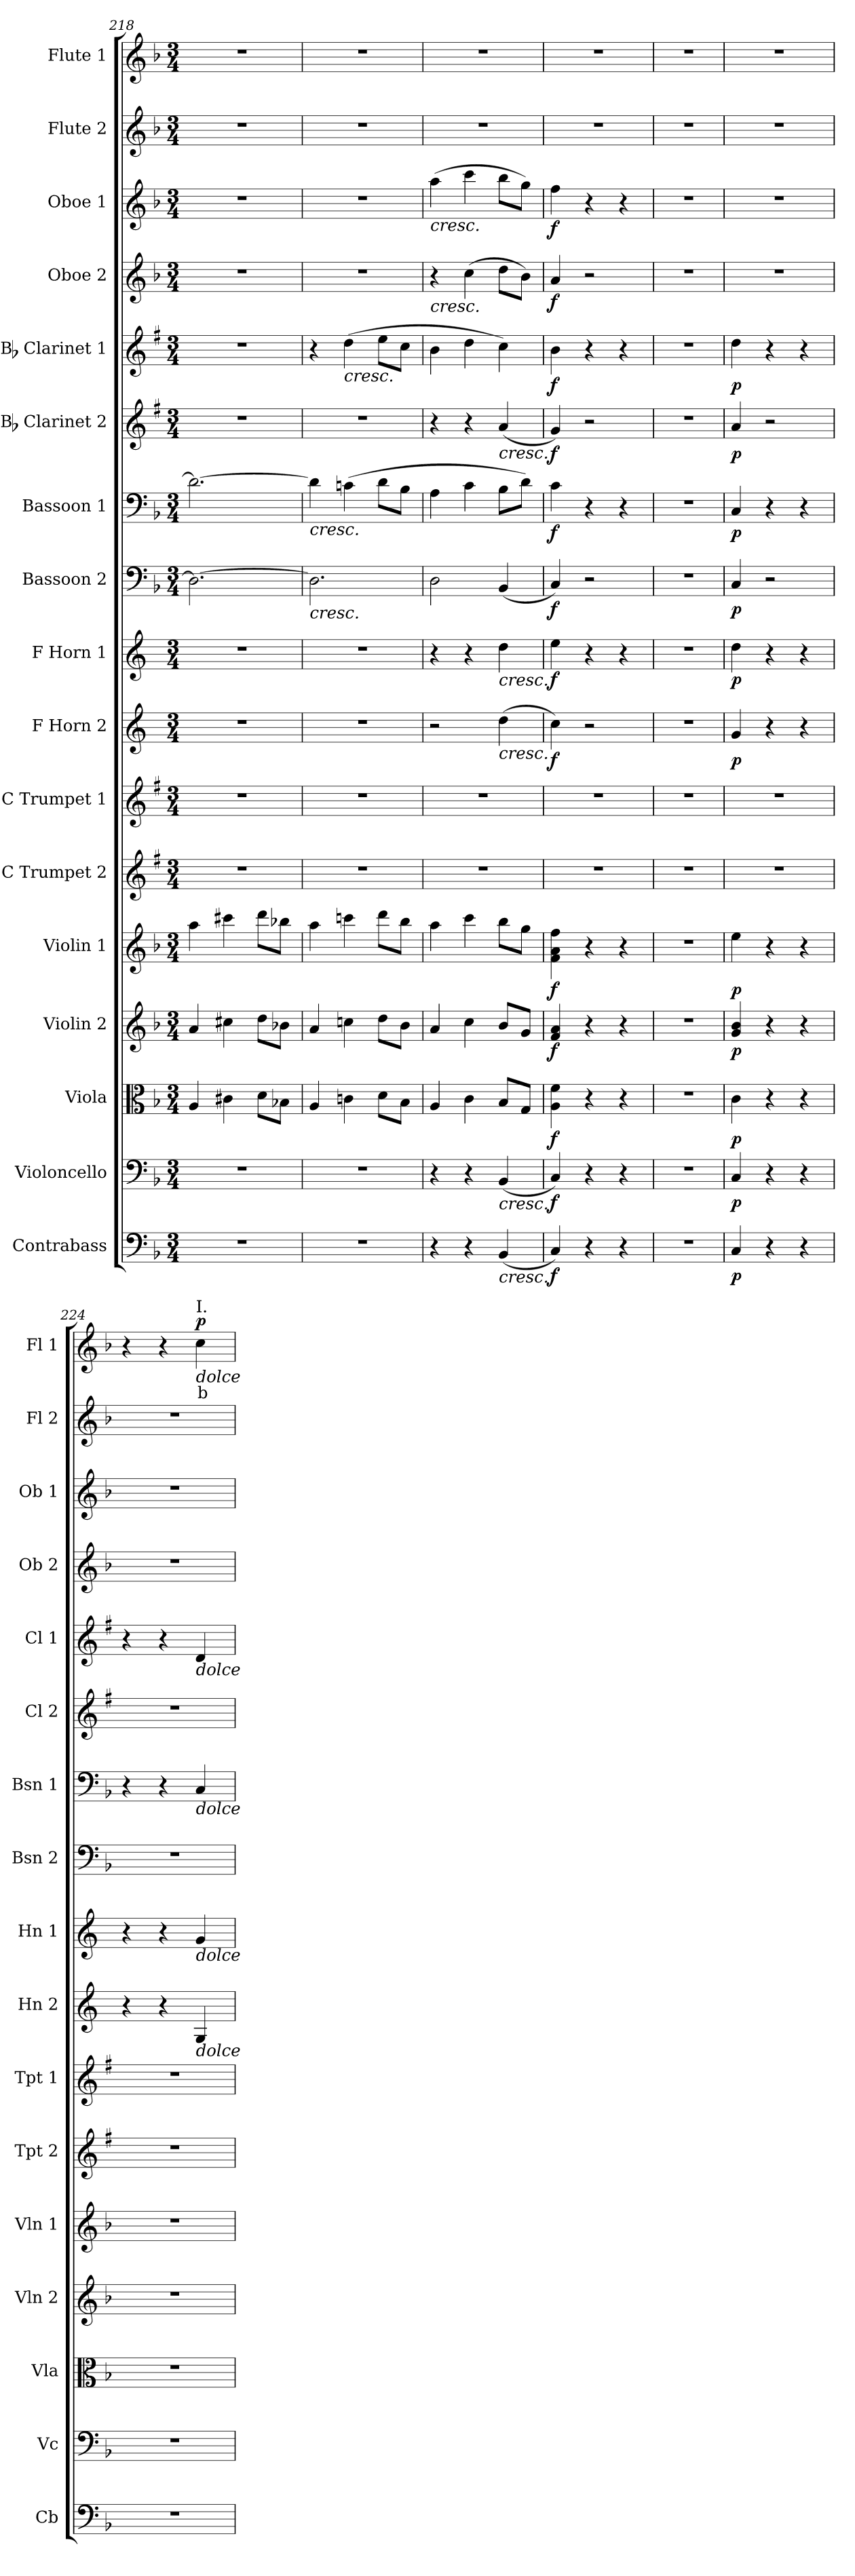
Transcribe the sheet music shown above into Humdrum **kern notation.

**kern	**dynam	**kern	**dynam	**kern	**dynam	**kern	**dynam	**kern	**dynam	**kern	**kern	**kern	**dynam	**kern	**dynam	**kern	**dynam	**kern	**dynam	**kern	**dynam	**kern	**dynam	**kern	**dynam	**kern	**dynam	**kern	**kern	**text	**dynam
*part17	*part17	*part16	*part16	*part15	*part15	*part14	*part14	*part13	*part13	*part12	*part11	*part10	*part10	*part9	*part9	*part8	*part8	*part7	*part7	*part6	*part6	*part5	*part5	*part4	*part4	*part3	*part3	*part2	*part1	*part1	*part1
*staff17	*staff17	*staff16	*staff16	*staff15	*staff15	*staff14	*staff14	*staff13	*staff13	*staff12	*staff11	*staff10	*staff10	*staff9	*staff9	*staff8	*staff8	*staff7	*staff7	*staff6	*staff6	*staff5	*staff5	*staff4	*staff4	*staff3	*staff3	*staff2	*staff1	*staff1	*staff1
*I"Contrabass	*	*I"Violoncello	*	*I"Viola	*	*I"Violin 2	*	*I"Violin 1	*	*I"C Trumpet 2	*I"C Trumpet 1	*I"F Horn 2	*	*I"F Horn 1	*	*I"Bassoon 2	*	*I"Bassoon 1	*	*I"Bb Clarinet 2	*	*I"Bb Clarinet 1	*	*I"Oboe  2	*	*I"Oboe 1	*	*I"Flute 2	*I"Flute 1	*	*
*I'Cb	*	*I'Vc	*	*I'Vla	*	*I'Vln 2	*	*I'Vln 1	*	*I'Tpt 2	*I'Tpt 1	*I'Hn 2	*	*I'Hn 1	*	*I'Bsn 2	*	*I'Bsn 1	*	*I'Cl 2	*	*I'Cl 1	*	*I'Ob 2	*	*I'Ob 1	*	*I'Fl 2	*I'Fl 1	*	*
*clefF4	*	*clefF4	*	*clefC3	*	*clefG2	*	*clefG2	*	*clefG2	*clefG2	*clefG2	*	*clefG2	*	*clefF4	*	*clefF4	*	*clefG2	*	*clefG2	*	*clefG2	*	*clefG2	*	*clefG2	*clefG2	*	*
*ITrd7c12	*	*	*	*	*	*	*	*	*	*ITrd1c2	*ITrd1c2	*ITrd4c7	*	*ITrd4c7	*	*	*	*	*	*ITrd1c2	*	*ITrd1c2	*	*	*	*	*	*	*	*	*
*k[b-]	*	*k[b-]	*	*k[b-]	*	*k[b-]	*	*k[b-]	*	*k[b-]	*k[b-]	*k[b-]	*	*k[b-]	*	*k[b-]	*	*k[b-]	*	*k[b-]	*	*k[b-]	*	*k[b-]	*	*k[b-]	*	*k[b-]	*k[b-]	*	*
*M3/4	*	*M3/4	*	*M3/4	*	*M3/4	*	*M3/4	*	*M3/4	*M3/4	*M3/4	*	*M3/4	*	*M3/4	*	*M3/4	*	*M3/4	*	*M3/4	*	*M3/4	*	*M3/4	*	*M3/4	*M3/4	*	*
=218	=218	=218	=218	=218	=218	=218	=218	=218	=218	=218	=218	=218	=218	=218	=218	=218	=218	=218	=218	=218	=218	=218	=218	=218	=218	=218	=218	=218	=218	=218	=218
2.r	.	2.r	.	4A/	.	4a/	.	4aa\	.	2.r	2.r	2.r	.	2.r	.	2.D\_	.	2.d\_	.	2.r	.	2.r	.	2.r	.	2.r	.	2.r	2.r	.	.
.	.	.	.	4c#X\	.	4cc#X\	.	4ccc#X\	.	.	.	.	.	.	.	.	.	.	.	.	.	.	.	.	.	.	.	.	.	.	.
.	.	.	.	8d\L	.	8dd\L	.	8ddd\L	.	.	.	.	.	.	.	.	.	.	.	.	.	.	.	.	.	.	.	.	.	.	.
.	.	.	.	8B-X\J	.	8b-X\J	.	8bb-X\J	.	.	.	.	.	.	.	.	.	.	.	.	.	.	.	.	.	.	.	.	.	.	.
=219	=219	=219	=219	=219	=219	=219	=219	=219	=219	=219	=219	=219	=219	=219	=219	=219	=219	=219	=219	=219	=219	=219	=219	=219	=219	=219	=219	=219	=219	=219	=219
!	!	!	!	!	!	!	!	!	!	!	!	!	!	!	!	!	!	!LO:TX:b:i:t=cresc.	!	!	!	!	!	!	!	!	!	!	!	!	!
!	!	!	!	!	!	!	!	!	!	!	!	!	!	!	!	!LO:TX:b:i:t=cresc.	!	!	!	!	!	!	!	!	!	!	!	!	!	!	!
2.r	.	2.r	.	4A/	.	4a/	.	4aa\	.	2.r	2.r	2.r	.	2.r	.	2.D\]	.	4d\]	.	2.r	.	4r	.	2.r	.	2.r	.	2.r	2.r	.	.
!	!	!	!	!	!	!	!	!	!	!	!	!	!	!	!	!	!	!	!	!	!	!LO:TX:b:i:t=cresc.	!	!	!	!	!	!	!	!	!
.	.	.	.	4cn\	.	4ccn\	.	4cccn\	.	.	.	.	.	.	.	.	.	(4cn\	.	.	.	(4cc\	.	.	.	.	.	.	.	.	.
.	.	.	.	8d\L	.	8dd\L	.	8ddd\L	.	.	.	.	.	.	.	.	.	8d\L	.	.	.	8dd\L	.	.	.	.	.	.	.	.	.
.	.	.	.	8B-\J	.	8b-\J	.	8bb-\J	.	.	.	.	.	.	.	.	.	8B-\J	.	.	.	8b-\J	.	.	.	.	.	.	.	.	.
=220	=220	=220	=220	=220	=220	=220	=220	=220	=220	=220	=220	=220	=220	=220	=220	=220	=220	=220	=220	=220	=220	=220	=220	=220	=220	=220	=220	=220	=220	=220	=220
!	!	!	!	!	!	!	!	!	!	!	!	!	!	!	!	!	!	!	!	!	!	!	!	!	!	!LO:TX:b:i:t=cresc.	!	!	!	!	!
!	!	!	!	!	!	!	!	!	!	!	!	!	!	!	!	!	!	!	!	!	!	!	!	!LO:TX:b:i:t=cresc.	!	!	!	!	!	!	!
4r	.	4r	.	4A/	.	4a/	.	4aa\	.	2.r	2.r	2r	.	4r	.	2D\	.	4A\	.	4r	.	4a\	.	4r	.	(4aa\	.	2.r	2.r	.	.
4r	.	4r	.	4c\	.	4cc\	.	4ccc\	.	.	.	.	.	4r	.	.	.	4c\	.	4r	.	4cc\	.	(4cc\	.	4ccc\	.	.	.	.	.
!	!	!	!	!	!	!	!	!	!	!	!	!	!	!	!	!	!	!	!	!LO:TX:b:i:t=cresc.	!	!	!	!	!	!	!	!	!	!	!
!	!	!	!	!	!	!	!	!	!	!	!	!	!	!LO:TX:b:i:t=cresc.	!	!	!	!	!	!	!	!	!	!	!	!	!	!	!	!	!
!	!	!	!	!	!	!	!	!	!	!	!	!LO:TX:b:i:t=cresc.	!	!	!	!	!	!	!	!	!	!	!	!	!	!	!	!	!	!	!
!	!	!LO:TX:b:i:t=cresc.	!	!	!	!	!	!	!	!	!	!	!	!	!	!	!	!	!	!	!	!	!	!	!	!	!	!	!	!	!
!LO:TX:b:i:t=cresc.	!	!	!	!	!	!	!	!	!	!	!	!	!	!	!	!	!	!	!	!	!	!	!	!	!	!	!	!	!	!	!
(4BBB-/	.	(4BB-/	.	8B-/L	.	8b-/L	.	8bb-\L	.	.	.	(4g\	.	4g\	.	(4BB-/	.	8B-\L	.	(4g/	.	4b-\)	.	8dd\L	.	8bb-\L	.	.	.	.	.
.	.	.	.	8G/J	.	8g/J	.	8gg\J	.	.	.	.	.	.	.	.	.	8d\J)	.	.	.	.	.	8b-\J)	.	8gg\J)	.	.	.	.	.
=221	=221	=221	=221	=221	=221	=221	=221	=221	=221	=221	=221	=221	=221	=221	=221	=221	=221	=221	=221	=221	=221	=221	=221	=221	=221	=221	=221	=221	=221	=221	=221
!	!LO:DY:b	!	!LO:DY:b	!	!LO:DY:b	!	!LO:DY:b	!	!LO:DY:b	!	!	!	!LO:DY:b	!	!LO:DY:b	!	!LO:DY:b	!	!LO:DY:b	!	!LO:DY:b	!	!LO:DY:b	!	!LO:DY:b	!	!LO:DY:b	!	!	!	!
4CC/)	f	4C/)	f	4A\ 4f\	f	4f/ 4a/	f	4f\ 4a\ 4ff\	f	2.r	2.r	4f\)	f	4a\	f	4C/)	f	4c\	f	4f/)	f	4a\	f	4a/	f	4ff\	f	2.r	2.r	.	.
4r	.	4r	.	4r	.	4r	.	4r	.	.	.	2r	.	4r	.	2r	.	4r	.	2r	.	4r	.	2r	.	4r	.	.	.	.	.
4r	.	4r	.	4r	.	4r	.	4r	.	.	.	.	.	4r	.	.	.	4r	.	.	.	4r	.	.	.	4r	.	.	.	.	.
=222	=222	=222	=222	=222	=222	=222	=222	=222	=222	=222	=222	=222	=222	=222	=222	=222	=222	=222	=222	=222	=222	=222	=222	=222	=222	=222	=222	=222	=222	=222	=222
2.r	.	2.r	.	2.r	.	2.r	.	2.r	.	2.r	2.r	2.r	.	2.r	.	2.r	.	2.r	.	2.r	.	2.r	.	2.r	.	2.r	.	2.r	2.r	.	.
!!LO:PB:g=z
=223	=223	=223	=223	=223	=223	=223	=223	=223	=223	=223	=223	=223	=223	=223	=223	=223	=223	=223	=223	=223	=223	=223	=223	=223	=223	=223	=223	=223	=223	=223	=223
!	!LO:DY:b	!	!LO:DY:b	!	!LO:DY:b	!	!LO:DY:b	!	!LO:DY:b	!	!	!	!LO:DY:b	!	!LO:DY:b	!	!LO:DY:b	!	!LO:DY:b	!	!LO:DY:b	!	!LO:DY:b	!	!	!	!	!	!	!	!
4CC/	p	4C/	p	4c\	p	4g/ 4b-/	p	4ee\	p	2.r	2.r	4c/	p	4g\	p	4C/	p	4C/	p	4g/	p	4cc\	p	2.r	.	2.r	.	2.r	2.r	.	.
4r	.	4r	.	4r	.	4r	.	4r	.	.	.	4r	.	4r	.	2r	.	4r	.	2r	.	4r	.	.	.	.	.	.	.	.	.
4r	.	4r	.	4r	.	4r	.	4r	.	.	.	4r	.	4r	.	.	.	4r	.	.	.	4r	.	.	.	.	.	.	.	.	.
=224	=224	=224	=224	=224	=224	=224	=224	=224	=224	=224	=224	=224	=224	=224	=224	=224	=224	=224	=224	=224	=224	=224	=224	=224	=224	=224	=224	=224	=224	=224	=224
2.r	.	2.r	.	2.r	.	2.r	.	2.r	.	2.r	2.r	4r	.	4r	.	2.r	.	4r	.	2.r	.	4r	.	2.r	.	2.r	.	2.r	4r	.	.
.	.	.	.	.	.	.	.	.	.	.	.	4r	.	4r	.	.	.	4r	.	.	.	4r	.	.	.	.	.	.	4r	.	.
!	!	!	!	!	!	!	!	!	!	!	!	!	!	!	!	!	!	!	!	!	!	!	!	!	!	!	!	!	!LO:TX:b:i:t=dolce	!	!
!	!	!	!	!	!	!	!	!	!	!	!	!	!	!	!	!	!	!	!	!	!	!	!	!	!	!	!	!	!LO:TX:a:t=I.	!	!
!	!	!	!	!	!	!	!	!	!	!	!	!	!	!	!	!	!	!	!	!	!	!LO:TX:b:i:t=dolce	!	!	!	!	!	!	!	!	!
!	!	!	!	!	!	!	!	!	!	!	!	!	!	!	!	!	!	!LO:TX:b:i:t=dolce	!	!	!	!	!	!	!	!	!	!	!	!	!
!	!	!	!	!	!	!	!	!	!	!	!	!	!	!LO:TX:b:i:t=dolce	!	!	!	!	!	!	!	!	!	!	!	!	!	!	!	!	!
!	!	!	!	!	!	!	!	!	!	!	!	!LO:TX:b:i:t=dolce	!	!	!	!	!	!	!	!	!	!	!	!	!	!	!	!	!	!	!
!	!	!	!	!	!	!	!	!	!	!	!	!	!	!	!	!	!	!	!	!	!	!	!	!	!	!	!	!	!	!LO:LY:b:color=#FF0000	!LO:DY:b
.	.	.	.	.	.	.	.	.	.	.	.	4C/	.	4c/	.	.	.	4C/	.	.	.	4c/	.	.	.	.	.	.	4cc\	b	p
=	=	=	=	=	=	=	=	=	=	=	=	=	=	=	=	=	=	=	=	=	=	=	=	=	=	=	=	=	=	=	=
*-	*-	*-	*-	*-	*-	*-	*-	*-	*-	*-	*-	*-	*-	*-	*-	*-	*-	*-	*-	*-	*-	*-	*-	*-	*-	*-	*-	*-	*-	*-	*-
